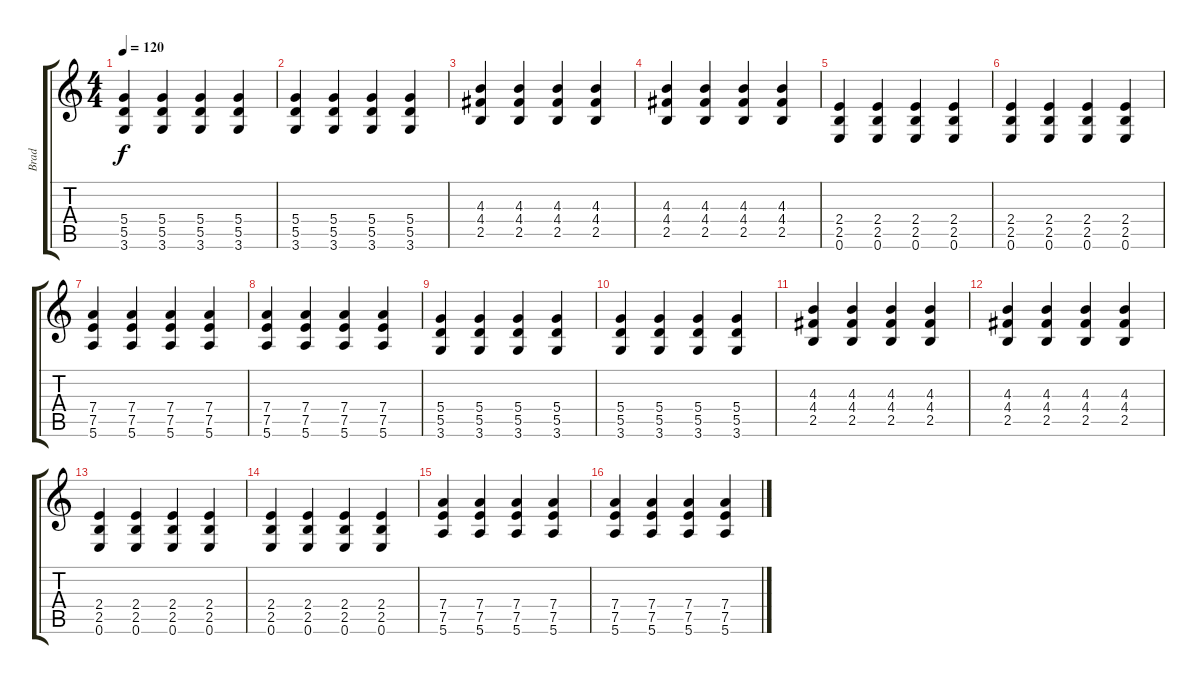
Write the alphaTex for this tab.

\track ("Brad" "Brad") {instrument acousticguitarsteel}
\staff {score tabs}
\tuning (E4 B3 G3 D3 A2 E2) {hide}
\ts (4 4)
\tempo 120
\clef g2
\ks c
(5.4 5.5 3.6).4{dy f} (5.4 5.5 3.6).4 (5.4 5.5 3.6).4 (5.4 5.5 3.6).4 |
(5.4 5.5 3.6).4 (5.4 5.5 3.6).4 (5.4 5.5 3.6).4 (5.4 5.5 3.6).4 |
(4.3 4.4 2.5).4 (4.3 4.4 2.5).4 (4.3 4.4 2.5).4 (4.3 4.4 2.5).4 |
(4.3 4.4 2.5).4 (4.3 4.4 2.5).4 (4.3 4.4 2.5).4 (4.3 4.4 2.5).4 |
(2.4 2.5 0.6).4 (2.4 2.5 0.6).4 (2.4 2.5 0.6).4 (2.4 2.5 0.6).4 |
(2.4 2.5 0.6).4 (2.4 2.5 0.6).4 (2.4 2.5 0.6).4 (2.4 2.5 0.6).4 |
(7.4 7.5 5.6).4 (7.4 7.5 5.6).4 (7.4 7.5 5.6).4 (7.4 7.5 5.6).4 |
(7.4 7.5 5.6).4 (7.4 7.5 5.6).4 (7.4 7.5 5.6).4 (7.4 7.5 5.6).4 |
(5.4 5.5 3.6).4 (5.4 5.5 3.6).4 (5.4 5.5 3.6).4 (5.4 5.5 3.6).4 |
(5.4 5.5 3.6).4 (5.4 5.5 3.6).4 (5.4 5.5 3.6).4 (5.4 5.5 3.6).4 |
(4.3 4.4 2.5).4 (4.3 4.4 2.5).4 (4.3 4.4 2.5).4 (4.3 4.4 2.5).4 |
(4.3 4.4 2.5).4 (4.3 4.4 2.5).4 (4.3 4.4 2.5).4 (4.3 4.4 2.5).4 |
(2.4 2.5 0.6).4 (2.4 2.5 0.6).4 (2.4 2.5 0.6).4 (2.4 2.5 0.6).4 |
(2.4 2.5 0.6).4 (2.4 2.5 0.6).4 (2.4 2.5 0.6).4 (2.4 2.5 0.6).4 |
(7.4 7.5 5.6).4 (7.4 7.5 5.6).4 (7.4 7.5 5.6).4 (7.4 7.5 5.6).4 |
(7.4 7.5 5.6).4 (7.4 7.5 5.6).4 (7.4 7.5 5.6).4 (7.4 7.5 5.6).4
